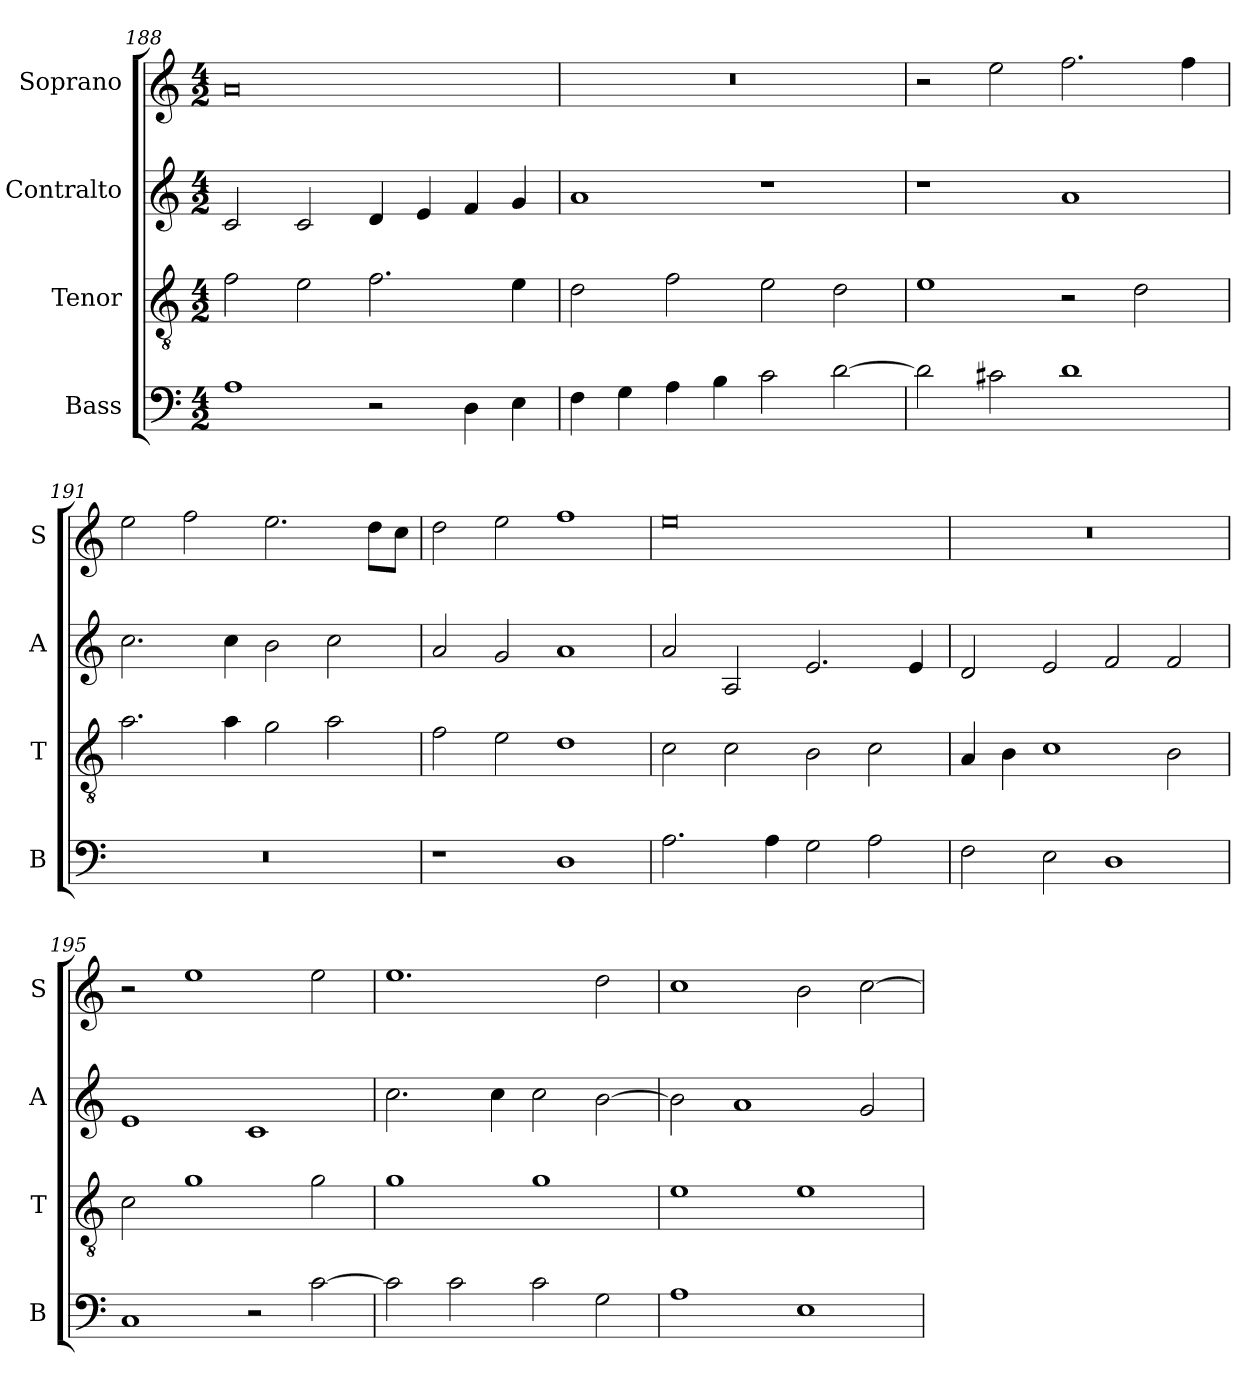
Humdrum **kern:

**kern	**kern	**kern	**kern
*part4	*part3	*part2	*part1
*staff4	*staff3	*staff2	*staff1
*I"Bass	*I"Tenor	*I"Contralto	*I"Soprano
*I'B	*I'T	*I'A	*I'S
*clefF4	*clefGv2	*clefG2	*clefG2
*k[]	*k[]	*k[]	*k[]
*A:aeo	*A:aeo	*A:aeo	*A:aeo
*M4/2	*M4/2	*M4/2	*M4/2
=188	=188	=188	=188
1A	2f	2c	0a
.	2e	2c	.
2r	2.f	4d	.
.	.	4e	.
4D	.	4f	.
4E	4e	4g	.
=189	=189	=189	=189
4F	2d	1a	0r
4G	.	.	.
4A	2f	.	.
4B	.	.	.
2c	2e	1r	.
[2d	2d	.	.
=190	=190	=190	=190
2d]	1e	1r	2r
2c#X	.	.	2ee
1d	2r	1a	2.ff
.	2d	.	.
.	.	.	4ff
=191	=191	=191	=191
0r	2.a	2.cc	2ee
.	.	.	2ff
.	4a	4cc	.
.	2g	2b	2.ee
.	2a	2cc	.
.	.	.	8dd\L
.	.	.	8cc\J
=192	=192	=192	=192
1r	2f	2a	2dd
.	2e	2g	2ee
1D	1d	1a	1ff
=193	=193	=193	=193
2.A	2c	2a	0ee
.	2c	2A	.
4A	.	.	.
2G	2B	2.e	.
2A	2c	.	.
.	.	4e	.
=194	=194	=194	=194
2F	4A	2d	0r
.	4B	.	.
2E	1c	2e	.
1D	.	2f	.
.	2B	2f	.
=195	=195	=195	=195
1C	2c	1e	2r
.	1g	.	1ee
2r	.	1c	.
[2c	2g	.	2ee
=196	=196	=196	=196
2c]	1g	2.cc	1.ee
2c	.	.	.
.	.	4cc	.
2c	1g	2cc	.
2G	.	[2b	2dd
=197	=197	=197	=197
1A	1e	2b]	1cc
.	.	1a	.
1E	1e	.	2b
.	.	2g	[2cc
=	=	=	=
*-	*-	*-	*-
